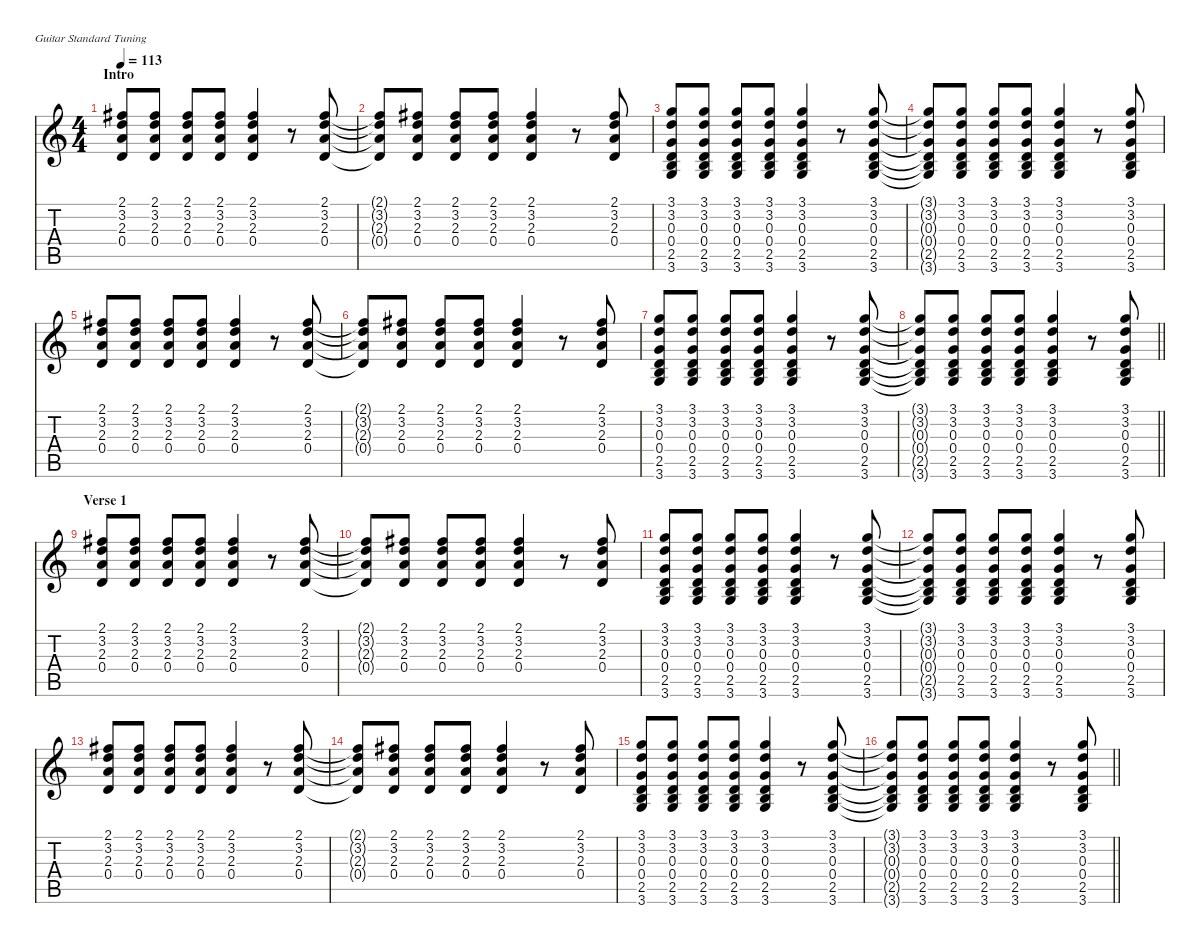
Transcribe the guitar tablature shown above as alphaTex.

\defaultSystemsLayout 4
\hideDynamics
\bracketExtendMode nobrackets
\singleTrackTrackNamePolicy hidden
\multiTrackTrackNamePolicy hidden
\firstSystemTrackNameMode fullname
\firstSystemTrackNameOrientation horizontal
\otherSystemsTrackNameOrientation horizontal
\track ("Guitar (rythm clean)" "el.guit.") {instrument electricguitarclean}
\staff {score tabs}
\tuning (E4 B3 G3 D3 A2 E2)
\ts (4 4)
\section ("" "Intro")
\tempo 113
\clef g2
\ks c
(0.4 2.3 3.2 2.1{acc #}).8{dy mf instrument electricguitarclean beam Up} (0.4 2.3 3.2 2.1{acc #}).8{beam Up} (0.4 2.3 3.2 2.1{acc #}).8{beam Up} (0.4 2.3 3.2 2.1{acc #}).8{beam Up} (0.4 2.3 3.2 2.1{acc #}).4{beam Up} r.8{beam Up} (0.4 2.3 3.2 2.1{acc #}).8{beam Up} |
(0.4{t} 2.3{t} 3.2{t} 2.1{t acc #}).8{beam Up} (0.4 2.3 3.2 2.1{acc #}).8{beam Up} (0.4 2.3 3.2 2.1{acc #}).8{beam Up} (0.4 2.3 3.2 2.1{acc #}).8{beam Up} (0.4 2.3 3.2 2.1{acc #}).4{beam Up} r.8{beam Up} (0.4 2.3 3.2 2.1{acc #}).8{beam Up} |
(0.4 0.3 3.2 3.1 3.6 2.5).8{beam Up} (0.4 0.3 3.2 3.1 3.6 2.5).8{beam Up} (0.4 0.3 3.2 3.1 3.6 2.5).8{beam Up} (0.4 0.3 3.2 3.1 3.6 2.5).8{beam Up} (0.4 0.3 3.2 3.1 3.6 2.5).4{beam Up} r.8{beam Up} (0.4 0.3 3.2 3.1 3.6 2.5).8{beam Up} |
(0.4{t} 0.3{t} 3.2{t} 3.1{t} 3.6{t} 2.5{t}).8{beam Up} (0.4 0.3 3.2 3.1 3.6 2.5).8{beam Up} (0.4 0.3 3.2 3.1 3.6 2.5).8{beam Up} (0.4 0.3 3.2 3.1 3.6 2.5).8{beam Up} (0.4 0.3 3.2 3.1 3.6 2.5).4{beam Up} r.8{beam Up} (0.4 0.3 3.2 3.1 3.6 2.5).8{beam Up} |
(0.4 2.3 3.2 2.1{acc #}).8{beam Up} (0.4 2.3 3.2 2.1{acc #}).8{beam Up} (0.4 2.3 3.2 2.1{acc #}).8{beam Up} (0.4 2.3 3.2 2.1{acc #}).8{beam Up} (0.4 2.3 3.2 2.1{acc #}).4{beam Up} r.8{beam Up} (0.4 2.3 3.2 2.1{acc #}).8{beam Up} |
(0.4{t} 2.3{t} 3.2{t} 2.1{t acc #}).8{beam Up} (0.4 2.3 3.2 2.1{acc #}).8{beam Up} (0.4 2.3 3.2 2.1{acc #}).8{beam Up} (0.4 2.3 3.2 2.1{acc #}).8{beam Up} (0.4 2.3 3.2 2.1{acc #}).4{beam Up} r.8{beam Up} (0.4 2.3 3.2 2.1{acc #}).8{beam Up} |
(0.4 0.3 3.2 3.1 3.6 2.5).8{beam Up} (0.4 0.3 3.2 3.1 3.6 2.5).8{beam Up} (0.4 0.3 3.2 3.1 3.6 2.5).8{beam Up} (0.4 0.3 3.2 3.1 3.6 2.5).8{beam Up} (0.4 0.3 3.2 3.1 3.6 2.5).4{beam Up} r.8{beam Up} (0.4 0.3 3.2 3.1 3.6 2.5).8{beam Up} |
\barLineRight lightlight
(0.4{t} 0.3{t} 3.2{t} 3.1{t} 3.6{t} 2.5{t}).8{beam Up} (0.4 0.3 3.2 3.1 3.6 2.5).8{beam Up} (0.4 0.3 3.2 3.1 3.6 2.5).8{beam Up} (0.4 0.3 3.2 3.1 3.6 2.5).8{beam Up} (0.4 0.3 3.2 3.1 3.6 2.5).4{beam Up} r.8{beam Up} (0.4 0.3 3.2 3.1 3.6 2.5).8{beam Up} |
\section ("" "Verse 1")
(0.4 2.3 3.2 2.1{acc #}).8{beam Up} (0.4 2.3 3.2 2.1{acc #}).8{beam Up} (0.4 2.3 3.2 2.1{acc #}).8{beam Up} (0.4 2.3 3.2 2.1{acc #}).8{beam Up} (0.4 2.3 3.2 2.1{acc #}).4{beam Up} r.8{beam Up} (0.4 2.3 3.2 2.1{acc #}).8{beam Up} |
(0.4{t} 2.3{t} 3.2{t} 2.1{t acc #}).8{beam Up} (0.4 2.3 3.2 2.1{acc #}).8{beam Up} (0.4 2.3 3.2 2.1{acc #}).8{beam Up} (0.4 2.3 3.2 2.1{acc #}).8{beam Up} (0.4 2.3 3.2 2.1{acc #}).4{beam Up} r.8{beam Up} (0.4 2.3 3.2 2.1{acc #}).8{beam Up} |
(0.4 0.3 3.2 3.1 3.6 2.5).8{beam Up} (0.4 0.3 3.2 3.1 3.6 2.5).8{beam Up} (0.4 0.3 3.2 3.1 3.6 2.5).8{beam Up} (0.4 0.3 3.2 3.1 3.6 2.5).8{beam Up} (0.4 0.3 3.2 3.1 3.6 2.5).4{beam Up} r.8{beam Up} (0.4 0.3 3.2 3.1 3.6 2.5).8{beam Up} |
(0.4{t} 0.3{t} 3.2{t} 3.1{t} 3.6{t} 2.5{t}).8{beam Up} (0.4 0.3 3.2 3.1 3.6 2.5).8{beam Up} (0.4 0.3 3.2 3.1 3.6 2.5).8{beam Up} (0.4 0.3 3.2 3.1 3.6 2.5).8{beam Up} (0.4 0.3 3.2 3.1 3.6 2.5).4{beam Up} r.8{beam Up} (0.4 0.3 3.2 3.1 3.6 2.5).8{beam Up} |
(0.4 2.3 3.2 2.1{acc #}).8{beam Up} (0.4 2.3 3.2 2.1{acc #}).8{beam Up} (0.4 2.3 3.2 2.1{acc #}).8{beam Up} (0.4 2.3 3.2 2.1{acc #}).8{beam Up} (0.4 2.3 3.2 2.1{acc #}).4{beam Up} r.8{beam Up} (0.4 2.3 3.2 2.1{acc #}).8{beam Up} |
(0.4{t} 2.3{t} 3.2{t} 2.1{t acc #}).8{beam Up} (0.4 2.3 3.2 2.1{acc #}).8{beam Up} (0.4 2.3 3.2 2.1{acc #}).8{beam Up} (0.4 2.3 3.2 2.1{acc #}).8{beam Up} (0.4 2.3 3.2 2.1{acc #}).4{beam Up} r.8{beam Up} (0.4 2.3 3.2 2.1{acc #}).8{beam Up} |
(0.4 0.3 3.2 3.1 3.6 2.5).8{beam Up} (0.4 0.3 3.2 3.1 3.6 2.5).8{beam Up} (0.4 0.3 3.2 3.1 3.6 2.5).8{beam Up} (0.4 0.3 3.2 3.1 3.6 2.5).8{beam Up} (0.4 0.3 3.2 3.1 3.6 2.5).4{beam Up} r.8{beam Up} (0.4 0.3 3.2 3.1 3.6 2.5).8{beam Up} |
\barLineRight lightlight
(0.4{t} 0.3{t} 3.2{t} 3.1{t} 3.6{t} 2.5{t}).8{beam Up} (0.4 0.3 3.2 3.1 3.6 2.5).8{beam Up} (0.4 0.3 3.2 3.1 3.6 2.5).8{beam Up} (0.4 0.3 3.2 3.1 3.6 2.5).8{beam Up} (0.4 0.3 3.2 3.1 3.6 2.5).4{beam Up} r.8{beam Up} (0.4 0.3 3.2 3.1 3.6 2.5).8{beam Up}
